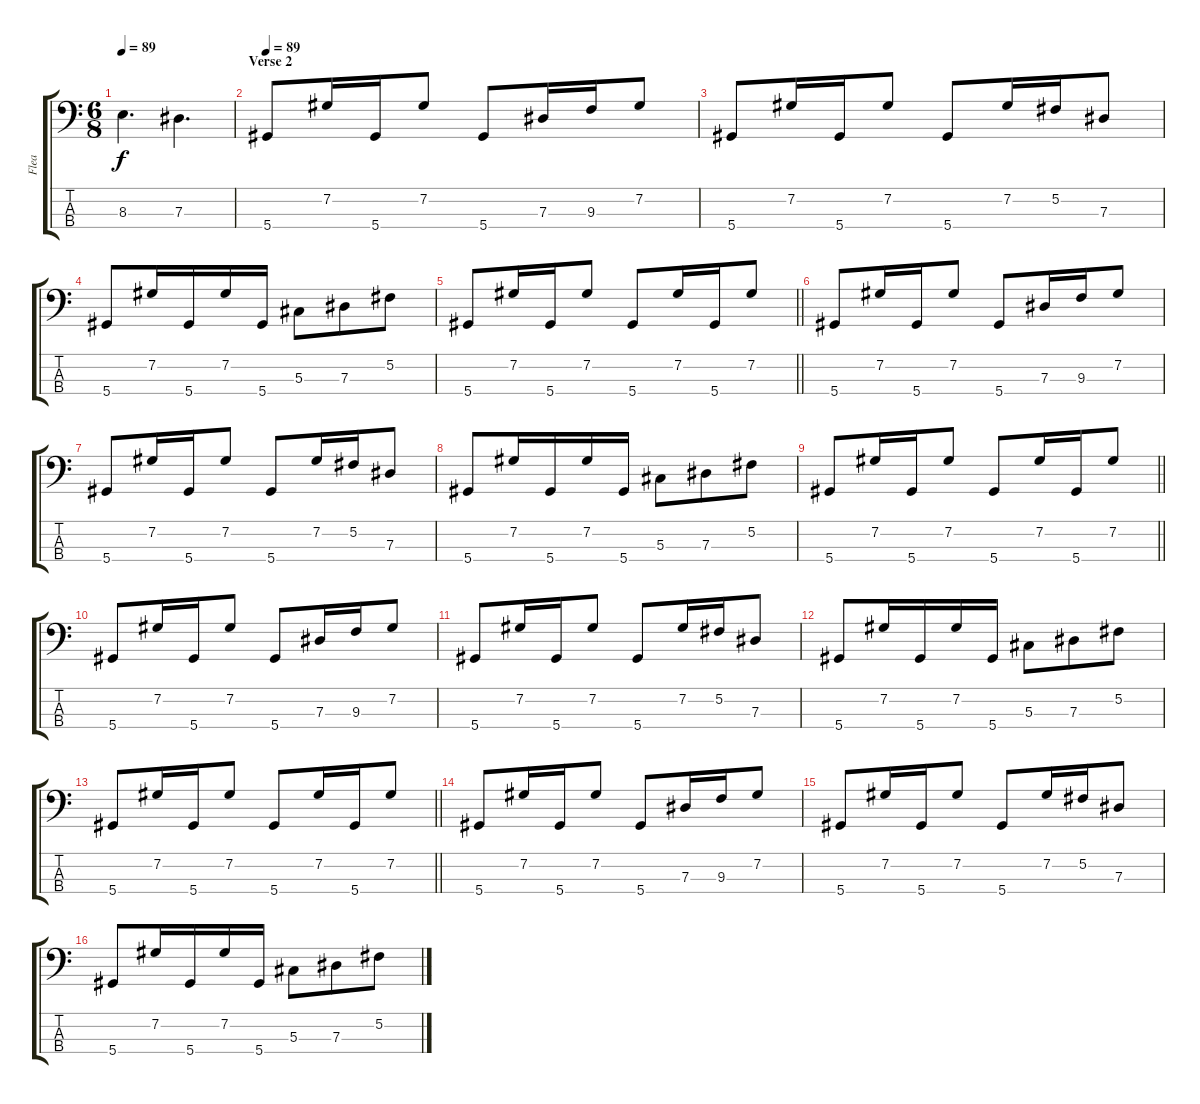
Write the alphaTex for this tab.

\track ("Flea" "Flea") {instrument electricbassfinger}
\staff {score tabs}
\tuning (Gb2 Db2 Ab1 Eb1) {hide}
\ts (6 8)
\tempo 89
\clef f4
\ks c
8.3.4{d dy f} 7.3.4{d} |
\section ("" "Verse 2")
\tempo 89
5.4.8 7.2.16 5.4.16 7.2.8 5.4.8 7.3.16 9.3.16 7.2.8 |
5.4.8 7.2.16 5.4.16 7.2.8 5.4.8 7.2.16 5.2.16 7.3.8 |
5.4.8 7.2.16 5.4.16 7.2.16 5.4.16 5.3.8 7.3.8 5.2.8 |
\barLineRight lightlight
5.4.8 7.2.16 5.4.16 7.2.8 5.4.8 7.2.16 5.4.16 7.2.8 |
5.4.8 7.2.16 5.4.16 7.2.8 5.4.8 7.3.16 9.3.16 7.2.8 |
5.4.8 7.2.16 5.4.16 7.2.8 5.4.8 7.2.16 5.2.16 7.3.8 |
5.4.8 7.2.16 5.4.16 7.2.16 5.4.16 5.3.8 7.3.8 5.2.8 |
\barLineRight lightlight
5.4.8 7.2.16 5.4.16 7.2.8 5.4.8 7.2.16 5.4.16 7.2.8 |
5.4.8 7.2.16 5.4.16 7.2.8 5.4.8 7.3.16 9.3.16 7.2.8 |
5.4.8 7.2.16 5.4.16 7.2.8 5.4.8 7.2.16 5.2.16 7.3.8 |
5.4.8 7.2.16 5.4.16 7.2.16 5.4.16 5.3.8 7.3.8 5.2.8 |
\barLineRight lightlight
5.4.8 7.2.16 5.4.16 7.2.8 5.4.8 7.2.16 5.4.16 7.2.8 |
5.4.8 7.2.16 5.4.16 7.2.8 5.4.8 7.3.16 9.3.16 7.2.8 |
5.4.8 7.2.16 5.4.16 7.2.8 5.4.8 7.2.16 5.2.16 7.3.8 |
5.4.8 7.2.16 5.4.16 7.2.16 5.4.16 5.3.8 7.3.8 5.2.8
